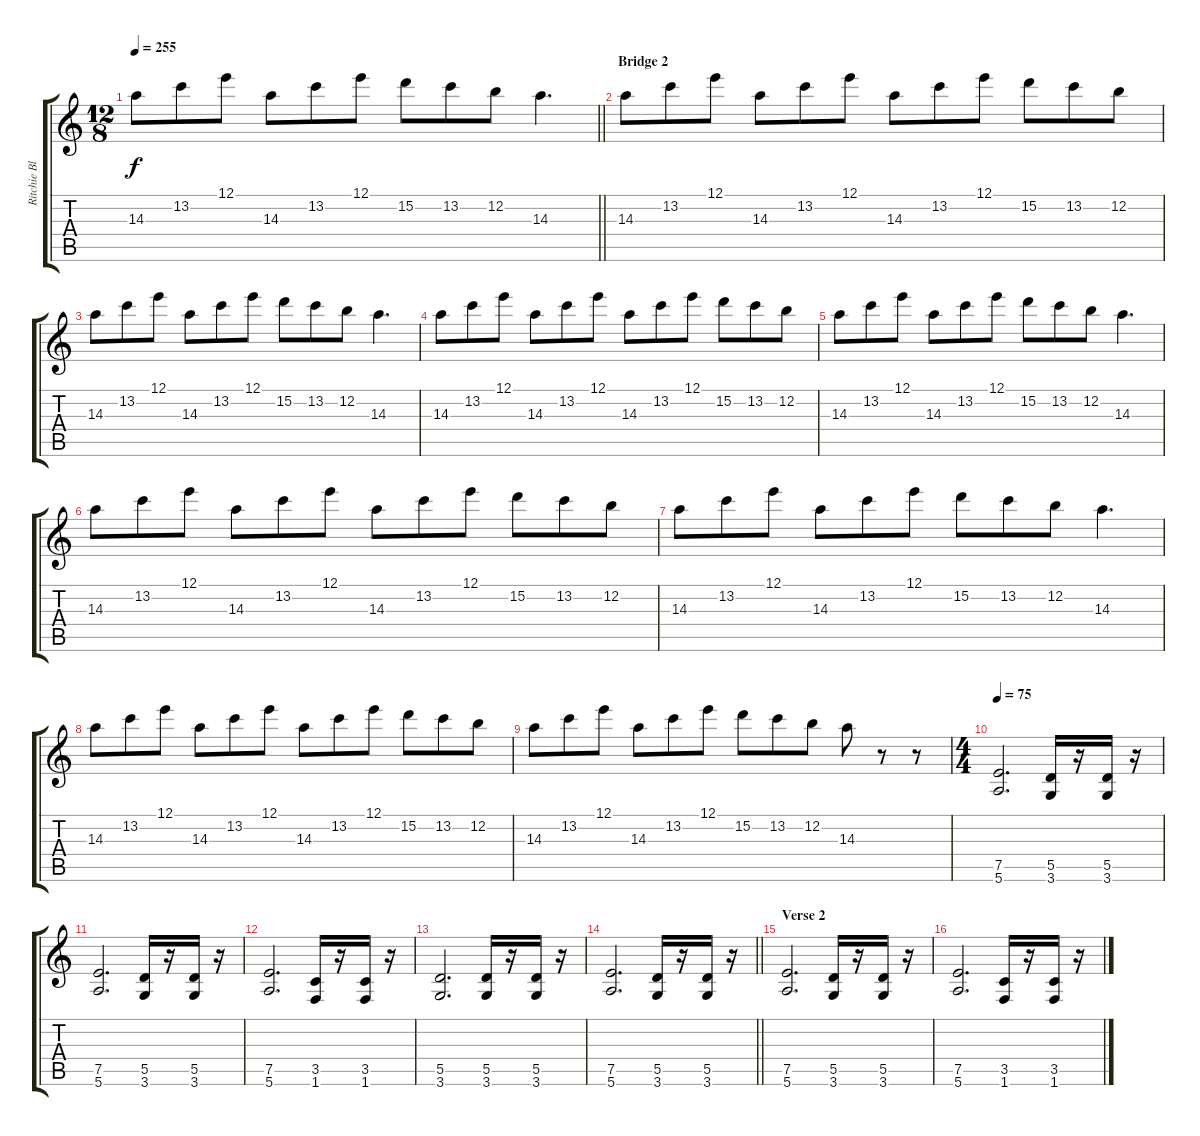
\track ("Ritchie Blackmore" "Ritchie Bl") {instrument overdrivenguitar}
\staff {score tabs}
\tuning (E4 B3 G3 D3 A2 E2) {hide}
\ts (12 8)
\tempo 255
\clef g2
\barLineRight lightlight
\ks c
14.3.8{dy f} 13.2.8 12.1.8 14.3.8 13.2.8 12.1.8 15.2.8 13.2.8 12.2.8 14.3.4{d} |
\section ("" "Bridge 2")
14.3.8 13.2.8 12.1.8 14.3.8 13.2.8 12.1.8 14.3.8 13.2.8 12.1.8 15.2.8 13.2.8 12.2.8 |
14.3.8 13.2.8 12.1.8 14.3.8 13.2.8 12.1.8 15.2.8 13.2.8 12.2.8 14.3.4{d} |
14.3.8 13.2.8 12.1.8 14.3.8 13.2.8 12.1.8 14.3.8 13.2.8 12.1.8 15.2.8 13.2.8 12.2.8 |
14.3.8 13.2.8 12.1.8 14.3.8 13.2.8 12.1.8 15.2.8 13.2.8 12.2.8 14.3.4{d} |
14.3.8 13.2.8 12.1.8 14.3.8 13.2.8 12.1.8 14.3.8 13.2.8 12.1.8 15.2.8 13.2.8 12.2.8 |
14.3.8 13.2.8 12.1.8 14.3.8 13.2.8 12.1.8 15.2.8 13.2.8 12.2.8 14.3.4{d} |
14.3.8 13.2.8 12.1.8 14.3.8 13.2.8 12.1.8 14.3.8 13.2.8 12.1.8 15.2.8 13.2.8 12.2.8 |
14.3.8 13.2.8 12.1.8 14.3.8 13.2.8 12.1.8 15.2.8 13.2.8 12.2.8 14.3.8 r.8 r.8 |
\ts (4 4)
\tempo 75
(7.5 5.6).2{d} (5.5 3.6).16 r.16 (5.5 3.6).16 r.16 |
(7.5 5.6).2{d} (5.5 3.6).16 r.16 (5.5 3.6).16 r.16 |
(7.5 5.6).2{d} (3.5 1.6).16 r.16 (3.5 1.6).16 r.16 |
(5.5 3.6).2{d} (5.5 3.6).16 r.16 (5.5 3.6).16 r.16 |
\barLineRight lightlight
(7.5 5.6).2{d} (5.5 3.6).16 r.16 (5.5 3.6).16 r.16 |
\section ("" "Verse 2")
(7.5 5.6).2{d} (5.5 3.6).16 r.16 (5.5 3.6).16 r.16 |
(7.5 5.6).2{d} (3.5 1.6).16 r.16 (3.5 1.6).16 r.16
